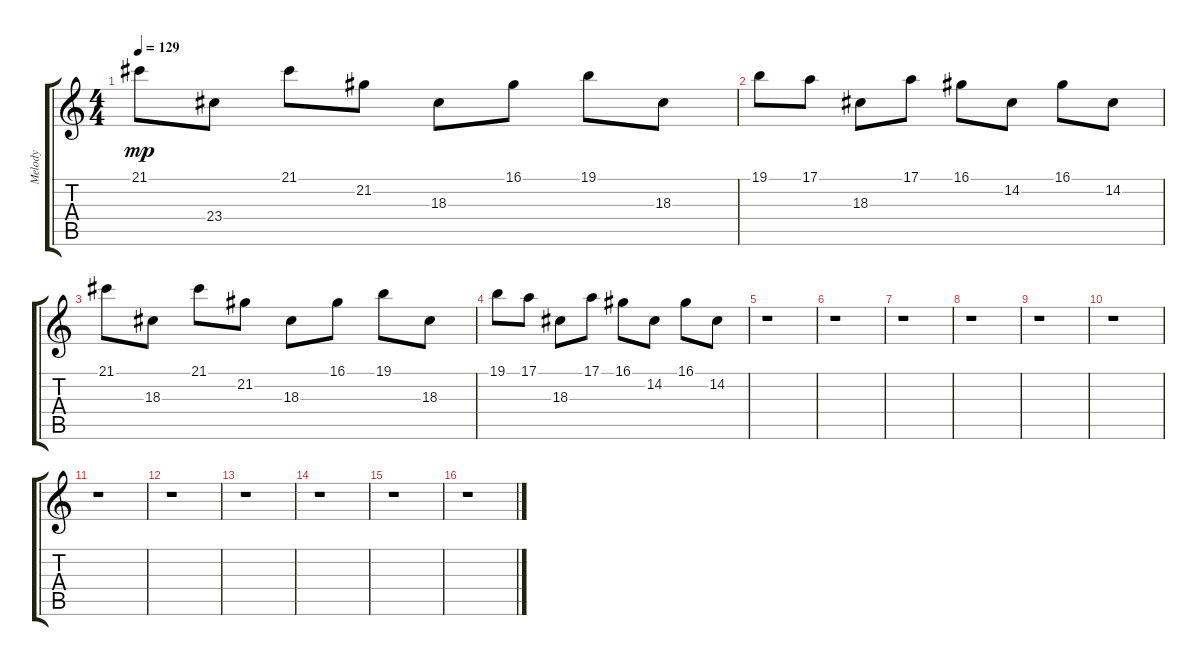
\track ("Melody" "Melody") {instrument lead1square}
\staff {score tabs}
\tuning (E4 B3 G3 D3 A2 E2) {hide}
\ts (4 4)
\tempo 129
\clef g2
\ks c
21.1.8{dy mp instrument lead1square} 23.4.8 21.1.8 21.2.8 18.3.8 16.1.8 19.1.8 18.3.8 |
19.1.8 17.1.8 18.3.8 17.1.8 16.1.8 14.2.8 16.1.8 14.2.8 |
21.1.8 18.3.8 21.1.8 21.2.8 18.3.8 16.1.8 19.1.8 18.3.8 |
19.1.8 17.1.8 18.3.8 17.1.8 16.1.8 14.2.8 16.1.8 14.2.8 |
r.1 |
r.1 |
r.1 |
r.1 |
r.1 |
r.1 |
r.1 |
r.1 |
r.1 |
r.1 |
r.1 |
r.1
